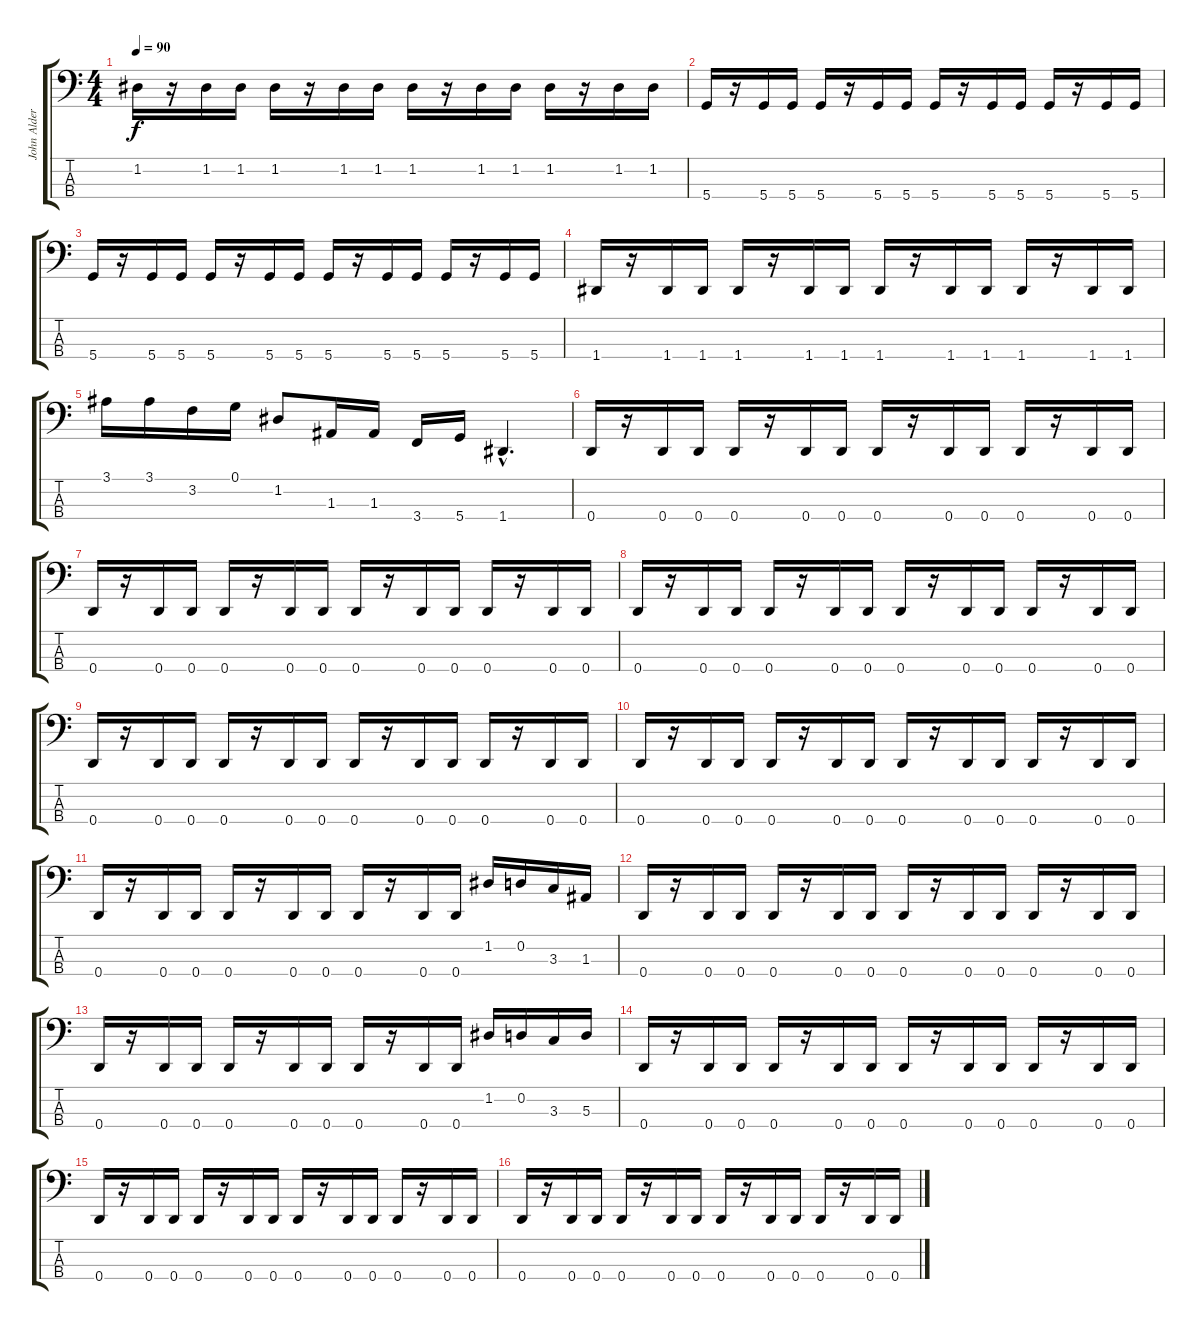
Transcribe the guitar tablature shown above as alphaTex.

\track ("John Alderete" "John Alder") {instrument electricbassfinger}
\staff {score tabs}
\tuning (G2 D2 A1 D1) {hide}
\ts (4 4)
\tempo 90
\clef f4
\ks c
1.2.16{dy f} r.16 1.2.16 1.2.16 1.2.16 r.16 1.2.16 1.2.16 1.2.16 r.16 1.2.16 1.2.16 1.2.16 r.16 1.2.16 1.2.16 |
5.4.16 r.16 5.4.16 5.4.16 5.4.16 r.16 5.4.16 5.4.16 5.4.16 r.16 5.4.16 5.4.16 5.4.16 r.16 5.4.16 5.4.16 |
5.4.16 r.16 5.4.16 5.4.16 5.4.16 r.16 5.4.16 5.4.16 5.4.16 r.16 5.4.16 5.4.16 5.4.16 r.16 5.4.16 5.4.16 |
1.4.16 r.16 1.4.16 1.4.16 1.4.16 r.16 1.4.16 1.4.16 1.4.16 r.16 1.4.16 1.4.16 1.4.16 r.16 1.4.16 1.4.16 |
3.1.16 3.1.16 3.2.16 0.1.16 1.2.8 1.3.16 1.3.16 3.4.16 5.4.16 1.4{hac}.4{d} |
0.4.16 r.16 0.4.16 0.4.16 0.4.16 r.16 0.4.16 0.4.16 0.4.16 r.16 0.4.16 0.4.16 0.4.16 r.16 0.4.16 0.4.16 |
0.4.16 r.16 0.4.16 0.4.16 0.4.16 r.16 0.4.16 0.4.16 0.4.16 r.16 0.4.16 0.4.16 0.4.16 r.16 0.4.16 0.4.16 |
0.4.16 r.16 0.4.16 0.4.16 0.4.16 r.16 0.4.16 0.4.16 0.4.16 r.16 0.4.16 0.4.16 0.4.16 r.16 0.4.16 0.4.16 |
0.4.16 r.16 0.4.16 0.4.16 0.4.16 r.16 0.4.16 0.4.16 0.4.16 r.16 0.4.16 0.4.16 0.4.16 r.16 0.4.16 0.4.16 |
0.4.16 r.16 0.4.16 0.4.16 0.4.16 r.16 0.4.16 0.4.16 0.4.16 r.16 0.4.16 0.4.16 0.4.16 r.16 0.4.16 0.4.16 |
0.4.16 r.16 0.4.16 0.4.16 0.4.16 r.16 0.4.16 0.4.16 0.4.16 r.16 0.4.16 0.4.16 1.2.16 0.2.16 3.3.16 1.3.16 |
0.4.16 r.16 0.4.16 0.4.16 0.4.16 r.16 0.4.16 0.4.16 0.4.16 r.16 0.4.16 0.4.16 0.4.16 r.16 0.4.16 0.4.16 |
0.4.16 r.16 0.4.16 0.4.16 0.4.16 r.16 0.4.16 0.4.16 0.4.16 r.16 0.4.16 0.4.16 1.2.16 0.2.16 3.3.16 5.3.16 |
0.4.16 r.16 0.4.16 0.4.16 0.4.16 r.16 0.4.16 0.4.16 0.4.16 r.16 0.4.16 0.4.16 0.4.16 r.16 0.4.16 0.4.16 |
0.4.16 r.16 0.4.16 0.4.16 0.4.16 r.16 0.4.16 0.4.16 0.4.16 r.16 0.4.16 0.4.16 0.4.16 r.16 0.4.16 0.4.16 |
0.4.16 r.16 0.4.16 0.4.16 0.4.16 r.16 0.4.16 0.4.16 0.4.16 r.16 0.4.16 0.4.16 0.4.16 r.16 0.4.16 0.4.16
